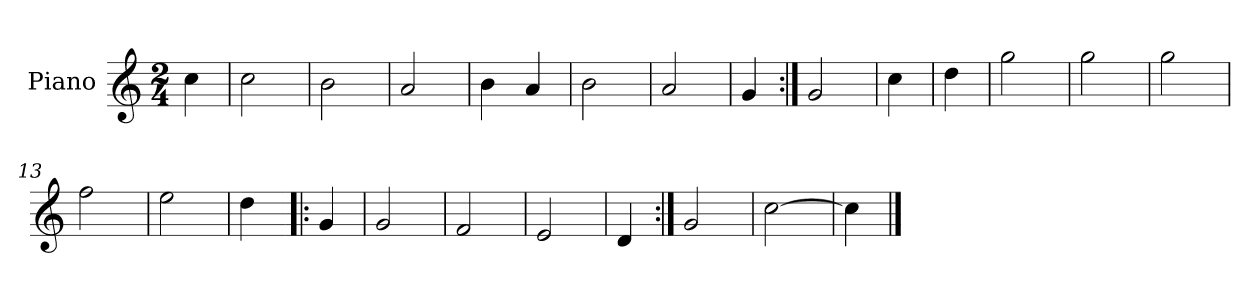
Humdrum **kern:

**kern
*part1
*staff1
*I"Piano
*I'Pno.
*clefG2
*k[]
*M2/4
*MM144
=
4cc\
=1
2cc\
=2
2b\
=3
2a/
=4
4b\
4a/
=5
2b\
=6
2a/
=7
4g/
=8:|!
2g/
=9
4cc\
=9X1
4dd\
=10
2gg\
=11
2gg\
=12
2gg\
=13
2ff\
=14
2ee\
=15
4dd\
!!LO:LB:g=z
=15X2!|:
4g/
=16
2g/
=17
2f/
!!LO:LB:g=z
=18
2e/
=19
4d/
=20:|!
2g/
=21
[2cc\
=22
4cc\]
==
*-
